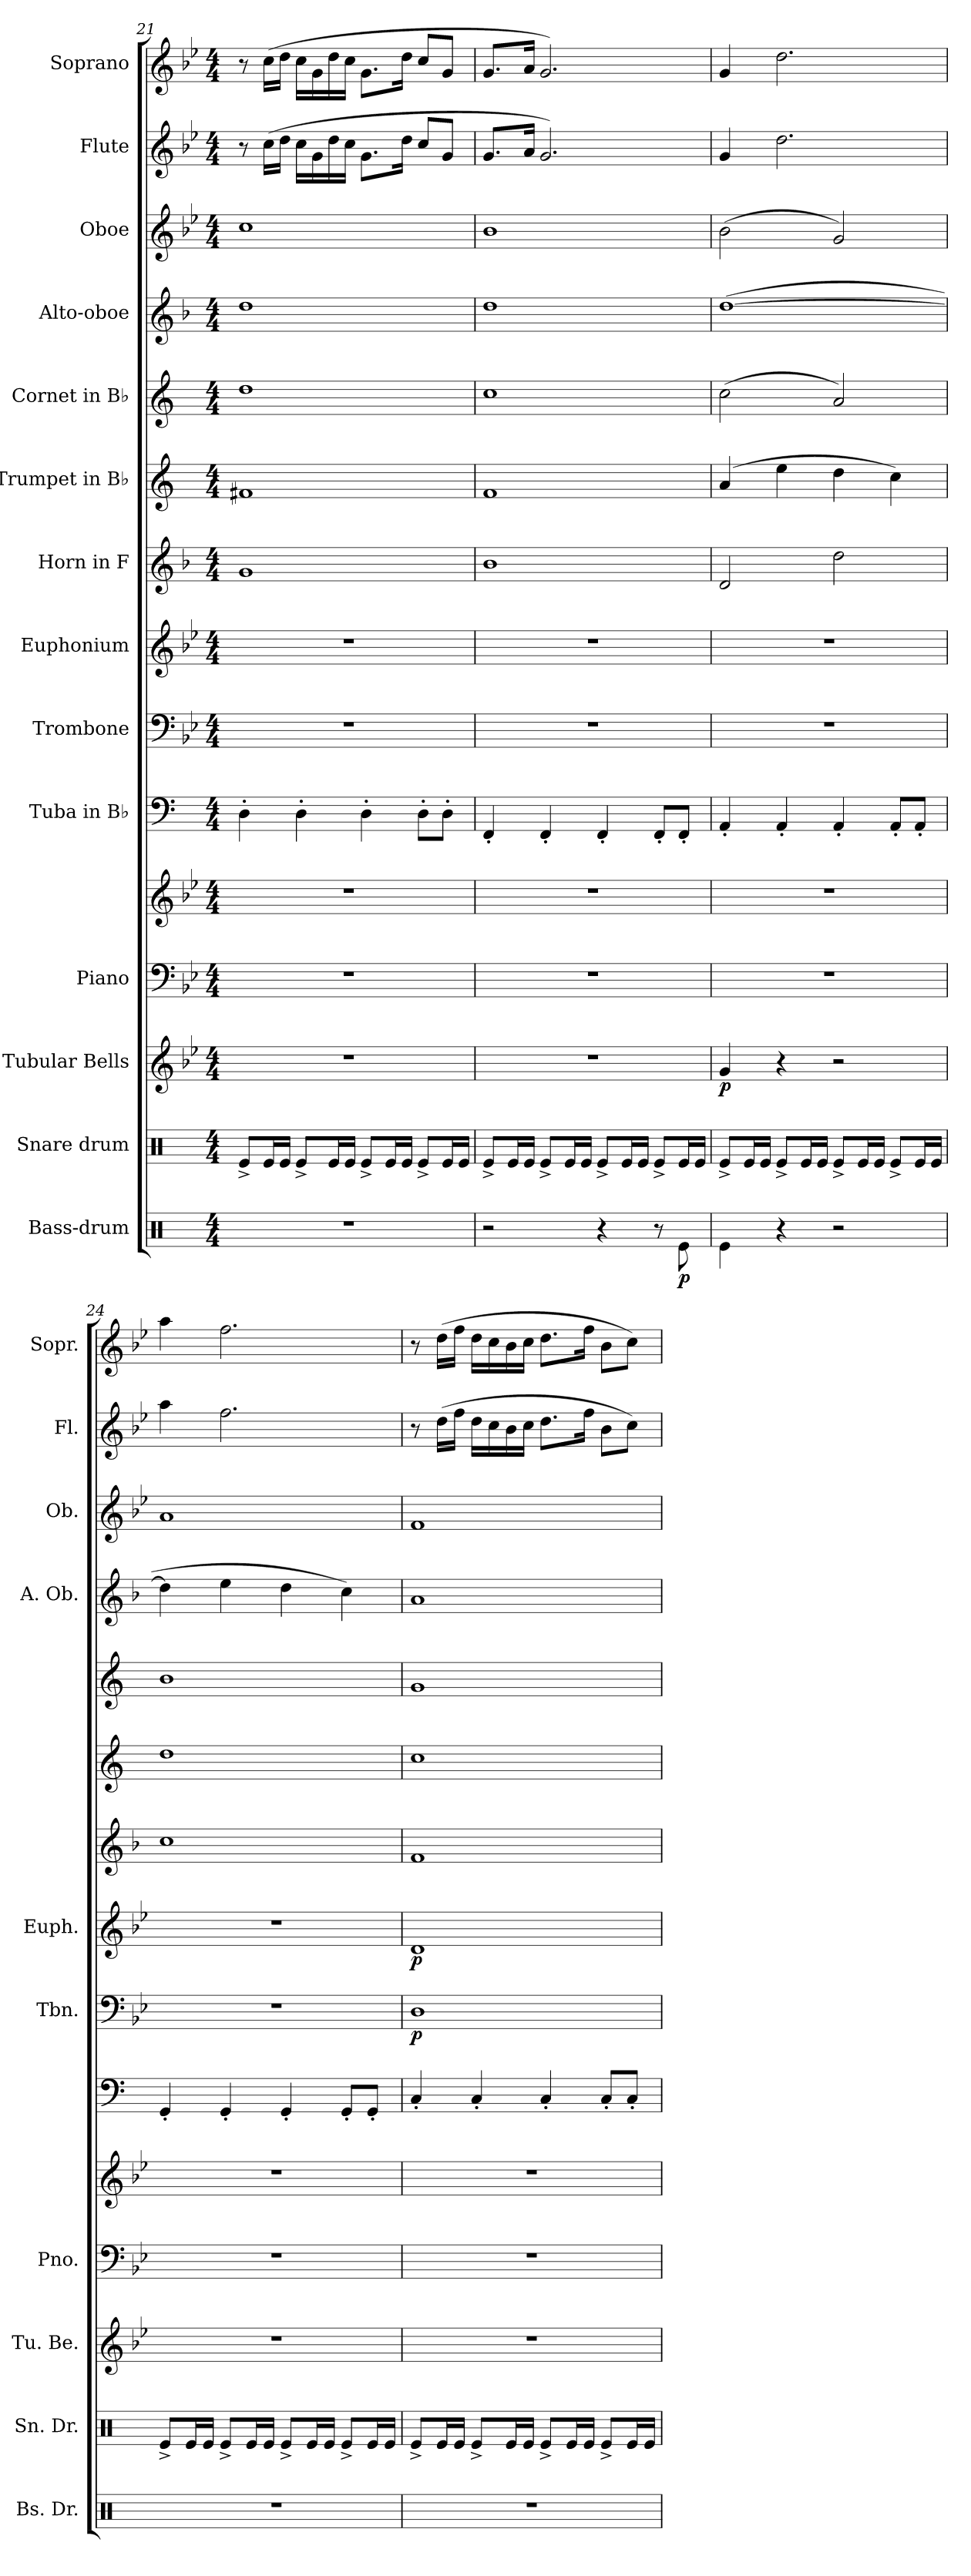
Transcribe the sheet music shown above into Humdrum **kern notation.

**kern	**dynam	**kern	**kern	**dynam	**kern	**kern	**kern	**kern	**dynam	**kern	**dynam	**kern	**kern	**kern	**kern	**kern	**kern	**kern
*part14	*part14	*part13	*part12	*part12	*part11	*part11	*part10	*part9	*part9	*part8	*part8	*part7	*part6	*part5	*part4	*part3	*part2	*part1
*staff15	*staff15	*staff14	*staff13	*staff13	*staff12	*staff11	*staff10	*staff9	*staff9	*staff8	*staff8	*staff7	*staff6	*staff5	*staff4	*staff3	*staff2	*staff1
*I"Bass-drum	*	*I"Snare drum	*I"Tubular Bells	*	*I"Piano	*	*I"Tuba in B♭	*I"Trombone	*	*I"Euphonium	*	*I"Horn in F	*I"Trumpet in B♭	*I"Cornet in B♭	*I"Alto-oboe	*I"Oboe	*I"Flute	*I"Soprano
*I'Bs. Dr.	*	*I'Sn. Dr.	*I'Tu. Be.	*	*I'Pno.	*	*	*I'Tbn.	*	*I'Euph.	*	*	*	*	*I'A. Ob.	*I'Ob.	*I'Fl.	*I'Sopr.
*clefX	*	*clefX	*clefG2	*	*clefF4	*clefG2	*clefF4	*clefF4	*	*clefG2	*	*clefG2	*clefG2	*clefG2	*clefG2	*clefG2	*clefG2	*clefG2
*	*	*	*	*	*	*	*ITrd1c2	*	*	*ITrd8c14	*	*ITrd4c7	*ITrd1c2	*ITrd1c2	*ITrd4c7	*	*	*
*k[]	*	*k[]	*k[b-e-]	*	*k[b-e-]	*k[b-e-]	*k[b-e-]	*k[b-e-]	*	*k[b-e-]	*	*k[b-e-]	*k[b-e-]	*k[b-e-]	*k[b-e-]	*k[b-e-]	*k[b-e-]	*k[b-e-]
*M4/4	*	*M4/4	*M4/4	*	*M4/4	*M4/4	*M4/4	*M4/4	*	*M4/4	*	*M4/4	*M4/4	*M4/4	*M4/4	*M4/4	*M4/4	*M4/4
=21	=21	=21	=21	=21	=21	=21	=21	=21	=21	=21	=21	=21	=21	=21	=21	=21	=21	=21
1r	.	8Re^/L	1r	.	1r	1r	4C'\	1r	.	1r	.	1c	1en	1cc	1g	1cc	8r	8r
.	.	16Re/L	.	.	.	.	.	.	.	.	.	.	.	.	.	.	(16cc\LL	(16cc\LL
.	.	16Re/JJ	.	.	.	.	.	.	.	.	.	.	.	.	.	.	16dd\JJ	16dd\JJ
.	.	8Re^/L	.	.	.	.	4C'\	.	.	.	.	.	.	.	.	.	16cc\LL	16cc\LL
.	.	.	.	.	.	.	.	.	.	.	.	.	.	.	.	.	16g\	16g\
.	.	16Re/L	.	.	.	.	.	.	.	.	.	.	.	.	.	.	16dd\	16dd\
.	.	16Re/JJ	.	.	.	.	.	.	.	.	.	.	.	.	.	.	16cc\JJ	16cc\JJ
.	.	8Re^/L	.	.	.	.	4C'\	.	.	.	.	.	.	.	.	.	8.g\L	8.g\L
.	.	16Re/L	.	.	.	.	.	.	.	.	.	.	.	.	.	.	.	.
.	.	16Re/JJ	.	.	.	.	.	.	.	.	.	.	.	.	.	.	16dd\Jk	16dd\Jk
.	.	8Re^/L	.	.	.	.	8C'\L	.	.	.	.	.	.	.	.	.	8cc/L	8cc/L
.	.	16Re/L	.	.	.	.	8C'\J	.	.	.	.	.	.	.	.	.	8g/J	8g/J
.	.	16Re/JJ	.	.	.	.	.	.	.	.	.	.	.	.	.	.	.	.
=22	=22	=22	=22	=22	=22	=22	=22	=22	=22	=22	=22	=22	=22	=22	=22	=22	=22	=22
2r	.	8Re^/L	1r	.	1r	1r	4EE-'/	1r	.	1r	.	1e-	1e-	1b-	1g	1b-	8.g/L	8.g/L
.	.	16Re/L	.	.	.	.	.	.	.	.	.	.	.	.	.	.	.	.
.	.	16Re/JJ	.	.	.	.	.	.	.	.	.	.	.	.	.	.	16a/Jk	16a/Jk
.	.	8Re^/L	.	.	.	.	4EE-'/	.	.	.	.	.	.	.	.	.	2.g/)	2.g/)
.	.	16Re/L	.	.	.	.	.	.	.	.	.	.	.	.	.	.	.	.
.	.	16Re/JJ	.	.	.	.	.	.	.	.	.	.	.	.	.	.	.	.
4r	.	8Re^/L	.	.	.	.	4EE-'/	.	.	.	.	.	.	.	.	.	.	.
.	.	16Re/L	.	.	.	.	.	.	.	.	.	.	.	.	.	.	.	.
.	.	16Re/JJ	.	.	.	.	.	.	.	.	.	.	.	.	.	.	.	.
8r	.	8Re^/L	.	.	.	.	8EE-'/L	.	.	.	.	.	.	.	.	.	.	.
!	!LO:DY:b	!	!	!	!	!	!	!	!	!	!	!	!	!	!	!	!	!
8Re\	p	16Re/L	.	.	.	.	8EE-'/J	.	.	.	.	.	.	.	.	.	.	.
.	.	16Re/JJ	.	.	.	.	.	.	.	.	.	.	.	.	.	.	.	.
!!LO:PB:g=z
=23	=23	=23	=23	=23	=23	=23	=23	=23	=23	=23	=23	=23	=23	=23	=23	=23	=23	=23
!	!	!	!	!LO:DY:b	!	!	!	!	!	!	!	!	!	!	!	!	!	!
4Re\	.	8Re^/L	4g/	p	1r	1r	4GG'/	1r	.	1r	.	2G/	(4g/	(2b-\	([1g	(2b-\	4g/	4g/
.	.	16Re/L	.	.	.	.	.	.	.	.	.	.	.	.	.	.	.	.
.	.	16Re/JJ	.	.	.	.	.	.	.	.	.	.	.	.	.	.	.	.
4r	.	8Re^/L	4r	.	.	.	4GG'/	.	.	.	.	.	4dd\	.	.	.	2.dd\	2.dd\
.	.	16Re/L	.	.	.	.	.	.	.	.	.	.	.	.	.	.	.	.
.	.	16Re/JJ	.	.	.	.	.	.	.	.	.	.	.	.	.	.	.	.
2r	.	8Re^/L	2r	.	.	.	4GG'/	.	.	.	.	2g\	4cc\	2g/)	.	2g/)	.	.
.	.	16Re/L	.	.	.	.	.	.	.	.	.	.	.	.	.	.	.	.
.	.	16Re/JJ	.	.	.	.	.	.	.	.	.	.	.	.	.	.	.	.
.	.	8Re^/L	.	.	.	.	8GG'/L	.	.	.	.	.	4b-\)	.	.	.	.	.
.	.	16Re/L	.	.	.	.	8GG'/J	.	.	.	.	.	.	.	.	.	.	.
.	.	16Re/JJ	.	.	.	.	.	.	.	.	.	.	.	.	.	.	.	.
=24	=24	=24	=24	=24	=24	=24	=24	=24	=24	=24	=24	=24	=24	=24	=24	=24	=24	=24
1r	.	8Re^/L	1r	.	1r	1r	4FF'/	1r	.	1r	.	1f	1cc	1a	4g\]	1a	4aa\	4aa\
.	.	16Re/L	.	.	.	.	.	.	.	.	.	.	.	.	.	.	.	.
.	.	16Re/JJ	.	.	.	.	.	.	.	.	.	.	.	.	.	.	.	.
.	.	8Re^/L	.	.	.	.	4FF'/	.	.	.	.	.	.	.	4a\	.	2.ff\	2.ff\
.	.	16Re/L	.	.	.	.	.	.	.	.	.	.	.	.	.	.	.	.
.	.	16Re/JJ	.	.	.	.	.	.	.	.	.	.	.	.	.	.	.	.
.	.	8Re^/L	.	.	.	.	4FF'/	.	.	.	.	.	.	.	4g\	.	.	.
.	.	16Re/L	.	.	.	.	.	.	.	.	.	.	.	.	.	.	.	.
.	.	16Re/JJ	.	.	.	.	.	.	.	.	.	.	.	.	.	.	.	.
.	.	8Re^/L	.	.	.	.	8FF'/L	.	.	.	.	.	.	.	4f\)	.	.	.
.	.	16Re/L	.	.	.	.	8FF'/J	.	.	.	.	.	.	.	.	.	.	.
.	.	16Re/JJ	.	.	.	.	.	.	.	.	.	.	.	.	.	.	.	.
=25	=25	=25	=25	=25	=25	=25	=25	=25	=25	=25	=25	=25	=25	=25	=25	=25	=25	=25
!	!	!	!	!	!	!	!	!	!LO:DY:b	!	!LO:DY:b	!	!	!	!	!	!	!
1r	.	8Re^/L	1r	.	1r	1r	4BB-'/	1D	p	1D	p	1B-	1b-	1f	1d	1f	8r	8r
.	.	16Re/L	.	.	.	.	.	.	.	.	.	.	.	.	.	.	(16dd\LL	(16dd\LL
.	.	16Re/JJ	.	.	.	.	.	.	.	.	.	.	.	.	.	.	16ff\JJ	16ff\JJ
.	.	8Re^/L	.	.	.	.	4BB-'/	.	.	.	.	.	.	.	.	.	16dd\LL	16dd\LL
.	.	.	.	.	.	.	.	.	.	.	.	.	.	.	.	.	16cc\	16cc\
.	.	16Re/L	.	.	.	.	.	.	.	.	.	.	.	.	.	.	16b-\	16b-\
.	.	16Re/JJ	.	.	.	.	.	.	.	.	.	.	.	.	.	.	16cc\JJ	16cc\JJ
.	.	8Re^/L	.	.	.	.	4BB-'/	.	.	.	.	.	.	.	.	.	8.dd\L	8.dd\L
.	.	16Re/L	.	.	.	.	.	.	.	.	.	.	.	.	.	.	.	.
.	.	16Re/JJ	.	.	.	.	.	.	.	.	.	.	.	.	.	.	16ff\Jk	16ff\Jk
.	.	8Re^/L	.	.	.	.	8BB-'/L	.	.	.	.	.	.	.	.	.	8b-\L	8b-\L
.	.	16Re/L	.	.	.	.	8BB-'/J	.	.	.	.	.	.	.	.	.	8cc\J)	8cc\J)
.	.	16Re/JJ	.	.	.	.	.	.	.	.	.	.	.	.	.	.	.	.
=	=	=	=	=	=	=	=	=	=	=	=	=	=	=	=	=	=	=
*-	*-	*-	*-	*-	*-	*-	*-	*-	*-	*-	*-	*-	*-	*-	*-	*-	*-	*-
